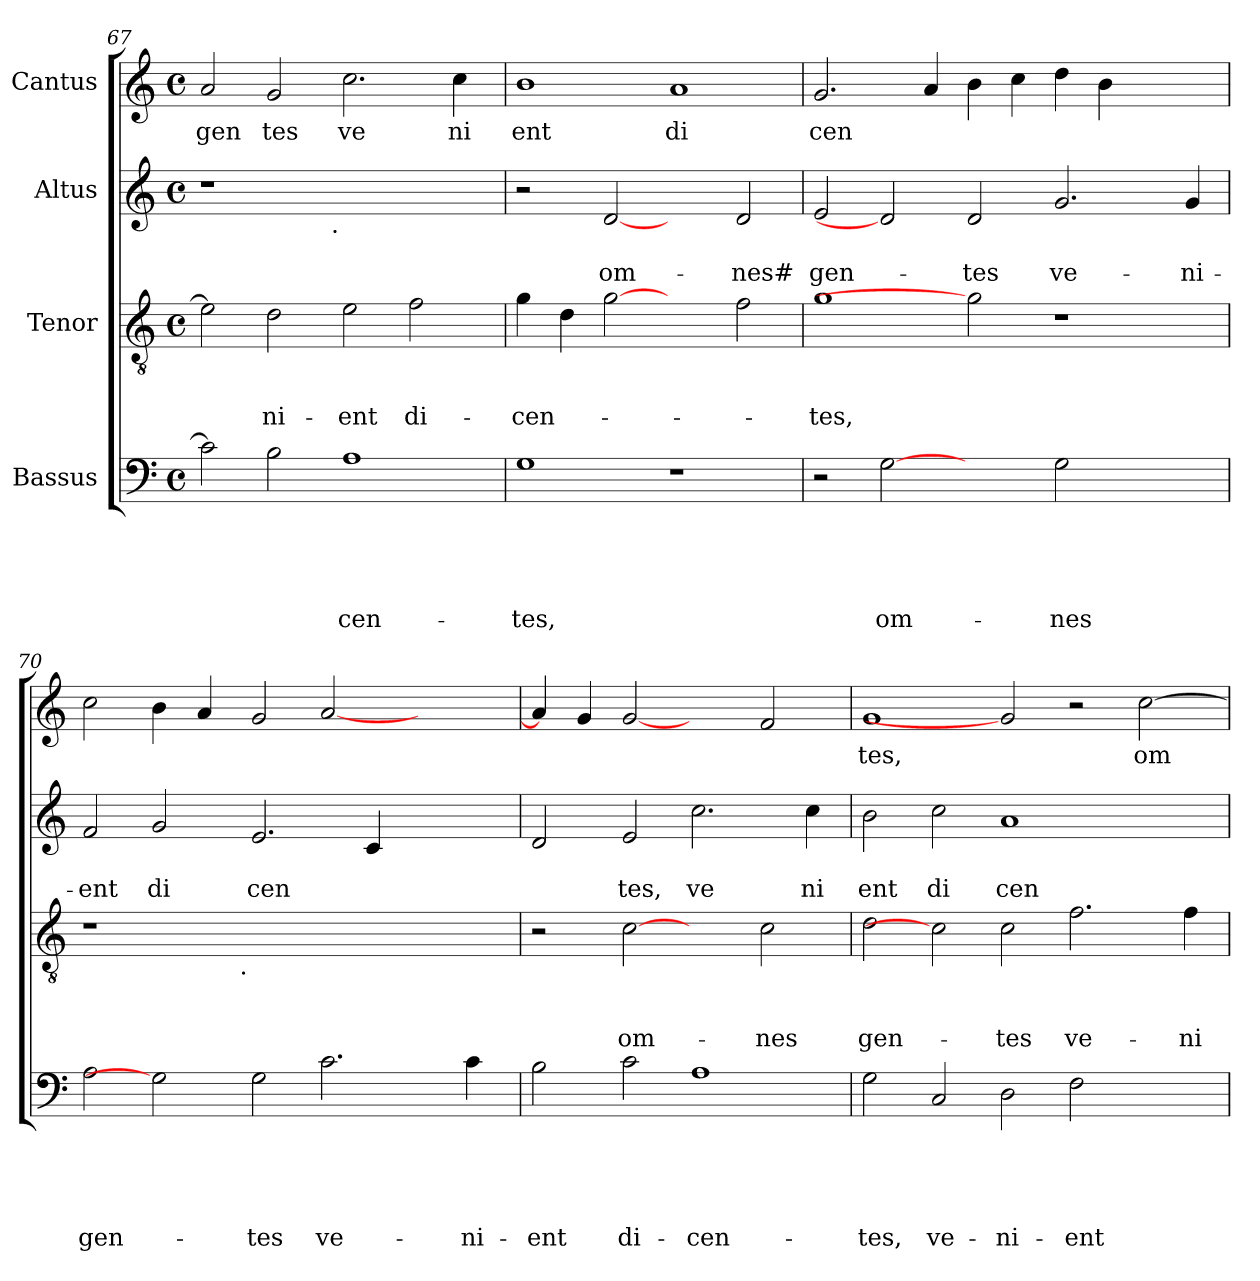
**kern	**text	**text	**text	**text	**text	**kern	**text	**text	**text	**kern	**text	**text	**kern	**text
*part4	*part4	*part4	*part4	*part4	*part4	*part3	*part3	*part3	*part3	*part2	*part2	*part2	*part1	*part1
*staff4	*staff4	*staff4	*staff4	*staff4	*staff4	*staff3	*staff3	*staff3	*staff3	*staff2	*staff2	*staff2	*staff1	*staff1
*I"Bassus	*	*	*	*	*	*I"Tenor	*	*	*	*I"Altus	*	*	*I"Cantus	*
*clefF4	*	*	*	*	*	*clefGv2	*	*	*	*clefG2	*	*	*clefG2	*
*k[]	*	*	*	*	*	*k[]	*	*	*	*k[]	*	*	*k[]	*
*C:	*	*	*	*	*	*C:	*	*	*	*C:	*	*	*C:	*
*M4/4	*	*	*	*	*	*M4/4	*	*	*	*M4/4	*	*	*M4/4	*
*met(c)	*	*	*	*	*	*met(c)	*	*	*	*met(c)	*	*	*met(c)	*
=67	=67	=67	=67	=67	=67	=67	=67	=67	=67	=67	=67	=67	=67	=67
!	!	!	!	!	!	!	!	!	!	!	!	!	!	!LO:LY:b
*	*	*	*	*	*	*	*	*	*	*^	*	*	*	*
2c\]	.	.	.	.	.	2e\]	.	.	.	1r	2ryy	.	.	2a/	gen
!	!	!	!	!	!	!	!	!	!LO:LY:b	!	!	!	!	!	!LO:LY:b
2B\	.	.	.	.	.	2d\	.	.	-ni-	.	4...ryy	.	.	2g/	tes
!	!	!	!	!	!	!	!	!	!	!	!LO:TX:b:t=.	!	!	!	!
.	.	.	.	.	.	.	.	.	.	.	1ryy	.	.	.	.
!	!	!	!	!	!LO:LY:b	!	!	!	!LO:LY:b	!	!	!	!	!	!LO:LY:b
1A	.	.	.	.	-cen-	2e\	.	.	-ent	1ryy	.	.	.	2.cc\	ve
!	!	!	!	!	!	!	!	!	!LO:LY:b	!	!	!	!	!	!
.	.	.	.	.	.	2f\	.	.	di-	.	.	.	.	.	.
!	!	!	!	!	!	!	!	!	!	!	!	!	!	!	!LO:LY:b
.	.	.	.	.	.	.	.	.	.	.	.	.	.	4cc\	ni
.	.	.	.	.	.	.	.	.	.	.	32ryy	.	.	.	.
=68	=68	=68	=68	=68	=68	=68	=68	=68	=68	=68	=68	=68	=68	=68	=68
!	!	!	!	!	!LO:LY:b	!	!	!	!LO:LY:b	!	!	!	!	!	!LO:LY:b
*	*	*	*	*	*	*	*	*	*	*v	*v	*	*	*	*
1G	.	.	.	.	-tes,	4g\	.	.	-cen-	2r	.	.	1b	ent
.	.	.	.	.	.	4d\	.	.	.	.	.	.	.	.
!	!	!	!	!	!	!	!	!	!	!	!	!LO:LY:b	!	!
.	.	.	.	.	.	[2g	.	.	.	[2d	.	om-	.	.
!	!	!	!	!	!	!	!	!	!	!	!	!	!	!LO:LY:b
1r	.	.	.	.	.	2ryy	.	.	.	2ryy	.	.	1a	di
!	!	!	!	!	!	!	!	!	!	!	!	!LO:LY:b:rj	!	!
.	.	.	.	.	.	2f\	.	.	.	2d/	.	-nes#	.	.
=69	=69	=69	=69	=69	=69	=69	=69	=69	=69	=69	=69	=69	=69	=69
!	!	!	!	!	!	!	!	!	!LO:LY:b	!	!	!LO:LY:b	!	!LO:LY:b
2r	.	.	.	.	.	1g	.	.	-tes,	2e/	.	gen-	2.g/	cen
!	!	!	!	!	!LO:LY:b	!	!	!	!	!	!	!	!	!
[2G	.	.	.	.	om-	.	.	.	.	2d]	.	.	.	.
.	.	.	.	.	.	.	.	.	.	.	.	.	4a/	.
!	!	!	!	!	!	!	!	!	!	!	!	!LO:LY:b	!	!
2ryy	.	.	.	.	.	2g]	.	.	.	2d/	.	-tes	4b\	.
.	.	.	.	.	.	.	.	.	.	.	.	.	4cc\	.
!	!	!	!	!	!LO:LY:b	!	!	!	!	!	!	!LO:LY:b	!	!
2G\	.	.	.	.	-nes	1r	.	.	.	2.g/	.	ve-	4dd\	.
.	.	.	.	.	.	.	.	.	.	.	.	.	4b\	.
2ryy	.	.	.	.	.	.	.	.	.	.	.	.	2ryy	.
!	!	!	!	!	!	!	!	!	!	!	!	!LO:LY:b	!	!
.	.	.	.	.	.	.	.	.	.	4g/	.	-ni-	.	.
!!LO:PB:g=z
=70	=70	=70	=70	=70	=70	=70	=70	=70	=70	=70	=70	=70	=70	=70
!	!	!	!	!	!LO:LY:b	!	!	!	!	!	!	!LO:LY:b	!	!
*	*	*	*	*	*	*^	*	*	*	*	*	*	*	*
2A\	.	.	.	.	gen-	1r	2ryy	.	.	.	2f/	.	-ent	2cc\	.
!	!	!	!	!	!	!	!	!	!	!	!	!	!LO:LY:b	!	!
2G]	.	.	.	.	.	.	4...ryy	.	.	.	2g/	.	di	4b\	.
.	.	.	.	.	.	.	.	.	.	.	.	.	.	4a/	.
!	!	!	!	!	!	!	!LO:TX:b:t=.	!	!	!	!	!	!	!	!
.	.	.	.	.	.	.	1ryy	.	.	.	.	.	.	.	.
!	!	!	!	!	!LO:LY:b	!	!	!	!	!	!	!	!LO:LY:b	!	!
2G\	.	.	.	.	-tes	1.ryy	.	.	.	.	2.e/	.	cen	2g/	.
!	!	!	!	!	!LO:LY:b	!	!	!	!	!	!	!	!	!	!
2.c\	.	.	.	.	ve-	.	.	.	.	.	.	.	.	[<2a/	.
.	.	.	.	.	.	.	.	.	.	.	4c/	.	.	.	.
.	.	.	.	.	.	.	2ryy	.	.	.	.	.	.	.	.
.	.	.	.	.	.	.	.	.	.	.	2ryy	.	.	2ryy	.
!	!	!	!	!	!LO:LY:b	!	!	!	!	!	!	!	!	!	!
4c\	.	.	.	.	-ni-	.	.	.	.	.	.	.	.	.	.
.	.	.	.	.	.	.	32ryy	.	.	.	.	.	.	.	.
=71	=71	=71	=71	=71	=71	=71	=71	=71	=71	=71	=71	=71	=71	=71	=71
!	!	!	!	!	!LO:LY:b	!	!	!	!	!	!	!	!	!	!
*	*	*	*	*	*	*v	*v	*	*	*	*	*	*	*	*
2B\	.	.	.	.	-ent	2r	.	.	.	2d/	.	.	4a/]	.
.	.	.	.	.	.	.	.	.	.	.	.	.	4g/	.
!	!	!	!	!	!LO:LY:b	!	!	!	!LO:LY:b	!	!	!LO:LY:b	!	!
2c\	.	.	.	.	di-	[2c	.	.	om-	2e/	.	tes,	[2g	.
!	!	!	!	!	!LO:LY:b	!	!	!	!	!	!	!LO:LY:b	!	!
1A	.	.	.	.	-cen-	2ryy	.	.	.	2.cc\	.	ve	2ryy	.
!	!	!	!	!	!	!	!	!	!LO:LY:b	!	!	!	!	!
.	.	.	.	.	.	2c\	.	.	-nes	.	.	.	2f/	.
!	!	!	!	!	!	!	!	!	!	!	!	!LO:LY:b	!	!
.	.	.	.	.	.	.	.	.	.	4cc\	.	ni	.	.
=72	=72	=72	=72	=72	=72	=72	=72	=72	=72	=72	=72	=72	=72	=72
!	!	!	!	!	!LO:LY:b	!	!	!	!LO:LY:b	!	!	!LO:LY:b	!	!LO:LY:b
2G\	.	.	.	.	-tes,	2d\	.	.	gen-	2b\	.	ent	1g	tes,
!	!	!	!	!	!LO:LY:b	!	!	!	!	!	!	!LO:LY:b	!	!
2C/	.	.	.	.	ve-	2c]	.	.	.	2cc\	.	di	.	.
!	!	!	!	!	!LO:LY:b	!	!	!	!LO:LY:b	!	!	!LO:LY:b	!	!
2D\	.	.	.	.	-ni-	2c\	.	.	-tes	1a	.	cen	2g]	.
!	!	!	!	!	!LO:LY:b	!	!	!	!LO:LY:b	!	!	!	!	!
2F\	.	.	.	.	-ent	2.f\	.	.	ve-	.	.	.	2r	.
!	!	!	!	!	!	!	!	!	!	!	!	!	!	!LO:LY:b
2ryy	.	.	.	.	.	.	.	.	.	2ryy	.	.	[>2cc\	om
!	!	!	!	!	!	!	!	!	!LO:LY:b	!	!	!	!	!
.	.	.	.	.	.	4f\	.	.	-ni-	.	.	.	.	.
=	=	=	=	=	=	=	=	=	=	=	=	=	=	=
*-	*-	*-	*-	*-	*-	*-	*-	*-	*-	*-	*-	*-	*-	*-
